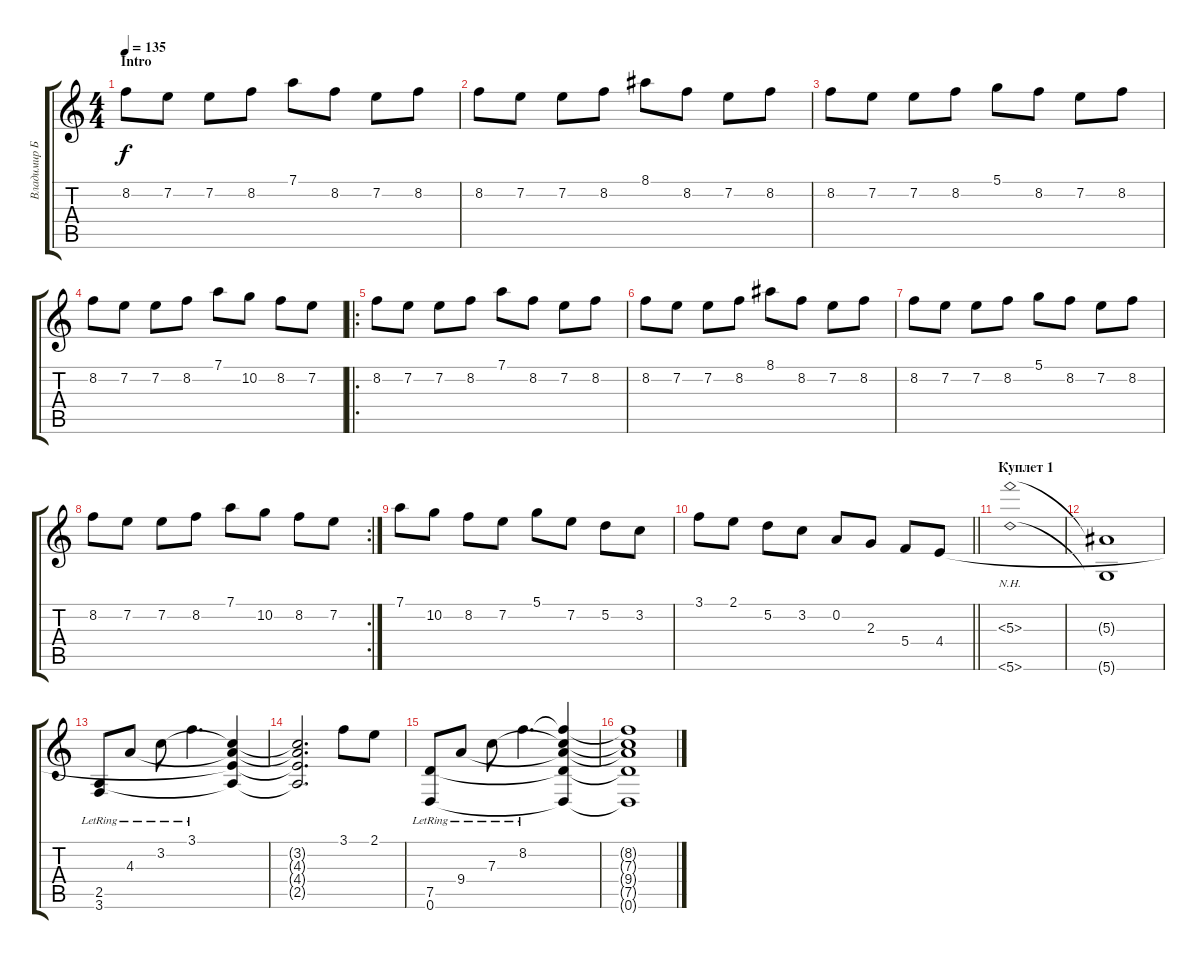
\track ("Владимир Будник" "Владимир Б") {instrument distortionguitar}
\staff {score tabs}
\tuning (D4 A3 F3 C3 G2 D2) {hide}
\ts (4 4)
\section ("" "Intro")
\tempo 135
\clef g2
\ks c
8.2.8{dy f instrument acousticguitarsteel} 7.2.8 7.2.8 8.2.8 7.1.8 8.2.8 7.2.8 8.2.8 |
8.2.8 7.2.8 7.2.8 8.2.8 8.1.8 8.2.8 7.2.8 8.2.8 |
8.2.8 7.2.8 7.2.8 8.2.8 5.1.8 8.2.8 7.2.8 8.2.8 |
8.2.8 7.2.8 7.2.8 8.2.8 7.1.8 10.2.8 8.2.8 7.2.8 |
\ro
8.2.8{instrument distortionguitar} 7.2.8 7.2.8 8.2.8 7.1.8 8.2.8 7.2.8 8.2.8 |
8.2.8 7.2.8 7.2.8 8.2.8 8.1.8 8.2.8 7.2.8 8.2.8 |
8.2.8 7.2.8 7.2.8 8.2.8 5.1.8 8.2.8 7.2.8 8.2.8 |
\rc 2
8.2.8 7.2.8 7.2.8 8.2.8 7.1.8 10.2.8 8.2.8 7.2.8 |
7.1.8 10.2.8 8.2.8 7.2.8 5.1.8 7.2.8 5.2.8 3.2.8 |
\barLineRight lightlight
3.1.8 2.1.8 5.2.8 3.2.8 0.2.8 2.3.8 5.4.8 4.4.8 |
\section ("" "Куплет 1")
(5.3{nh} 5.6{nh}).1{volume 12 instrument acousticguitarsteel} |
(5.3{t} 5.6{t}).1 |
(2.5{lr} 3.6{lr}).8 4.3{lr}.8 3.2{lr}.8 3.1{lr}.4{d} (3.2{t} 4.3{t} 4.4{t} 2.5{t}).4 |
(3.2{t} 4.3{t} 4.4{t} 2.5{t}).2{d} 3.1.8 2.1.8 |
(7.5{lr} 0.6{lr}).8 9.4{lr}.8 7.3{lr}.8 8.2{lr}.4{d} (8.2{t} 7.3{t} 9.4{t} 7.5{t} 0.6{t}).4 |
(8.2{t} 7.3{t} 9.4{t} 7.5{t} 0.6{t}).1
